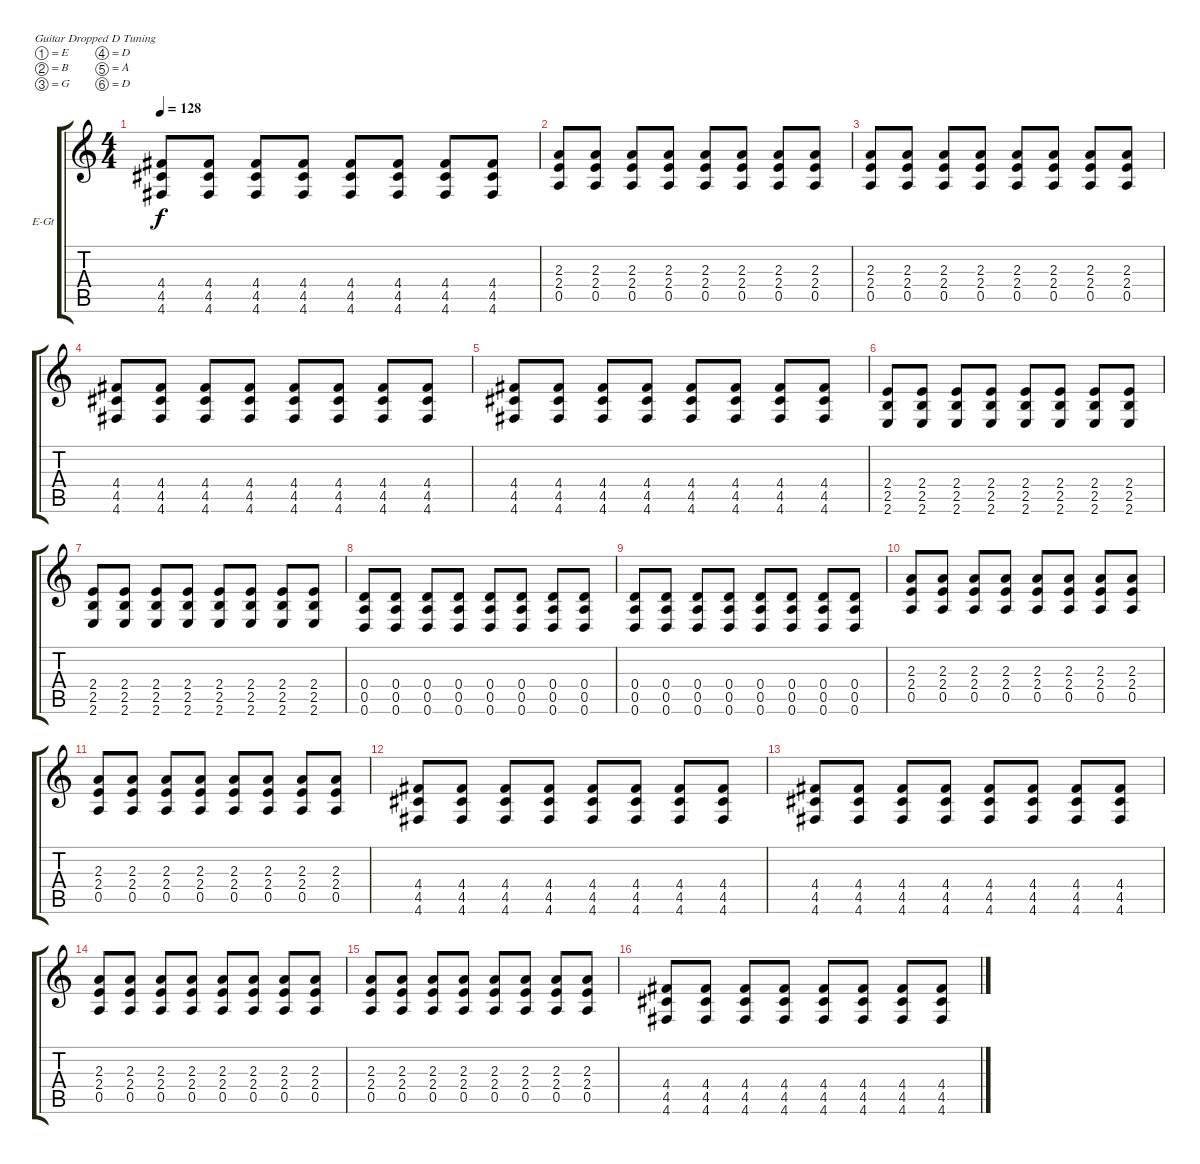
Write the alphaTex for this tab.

\bracketExtendMode groupsimilarinstruments
\firstSystemTrackNameOrientation horizontal
\otherSystemsTrackNameOrientation horizontal
\track ("Overdriven-guitar (Richard)" "E-Gt") {instrument overdrivenguitar}
\staff {score tabs}
\tuning (E4 B3 G3 D3 A2 D2)
\ts (4 4)
\tempo 128
\clef g2
\ks c
(4.4 4.5 4.6).8{dy f} (4.4 4.5 4.6).8 (4.4 4.5 4.6).8 (4.4 4.5 4.6).8 (4.4 4.5 4.6).8 (4.4 4.5 4.6).8 (4.4 4.5 4.6).8 (4.4 4.5 4.6).8 |
(2.3 2.4 0.5).8 (2.3 2.4 0.5).8 (2.3 2.4 0.5).8 (2.3 2.4 0.5).8 (2.3 2.4 0.5).8 (2.3 2.4 0.5).8 (2.3 2.4 0.5).8 (2.3 2.4 0.5).8 |
(2.3 2.4 0.5).8 (2.3 2.4 0.5).8 (2.3 2.4 0.5).8 (2.3 2.4 0.5).8 (2.3 2.4 0.5).8 (2.3 2.4 0.5).8 (2.3 2.4 0.5).8 (2.3 2.4 0.5).8 |
(4.4 4.5 4.6).8 (4.4 4.5 4.6).8 (4.4 4.5 4.6).8 (4.4 4.5 4.6).8 (4.4 4.5 4.6).8 (4.4 4.5 4.6).8 (4.4 4.5 4.6).8 (4.4 4.5 4.6).8 |
(4.4 4.5 4.6).8 (4.4 4.5 4.6).8 (4.4 4.5 4.6).8 (4.4 4.5 4.6).8 (4.4 4.5 4.6).8 (4.4 4.5 4.6).8 (4.4 4.5 4.6).8 (4.4 4.5 4.6).8 |
(2.4 2.5 2.6).8 (2.4 2.5 2.6).8 (2.4 2.5 2.6).8 (2.4 2.5 2.6).8 (2.4 2.5 2.6).8 (2.4 2.5 2.6).8 (2.4 2.5 2.6).8 (2.4 2.5 2.6).8 |
(2.4 2.5 2.6).8 (2.4 2.5 2.6).8 (2.4 2.5 2.6).8 (2.4 2.5 2.6).8 (2.4 2.5 2.6).8 (2.4 2.5 2.6).8 (2.4 2.5 2.6).8 (2.4 2.5 2.6).8 |
(0.4 0.5 0.6).8 (0.4 0.5 0.6).8 (0.4 0.5 0.6).8 (0.4 0.5 0.6).8 (0.4 0.5 0.6).8 (0.4 0.5 0.6).8 (0.4 0.5 0.6).8 (0.4 0.5 0.6).8 |
(0.4 0.5 0.6).8 (0.4 0.5 0.6).8 (0.4 0.5 0.6).8 (0.4 0.5 0.6).8 (0.4 0.5 0.6).8 (0.4 0.5 0.6).8 (0.4 0.5 0.6).8 (0.4 0.5 0.6).8 |
(2.3 2.4 0.5).8 (2.3 2.4 0.5).8 (2.3 2.4 0.5).8 (2.3 2.4 0.5).8 (2.3 2.4 0.5).8 (2.3 2.4 0.5).8 (2.3 2.4 0.5).8 (2.3 2.4 0.5).8 |
(2.3 2.4 0.5).8 (2.3 2.4 0.5).8 (2.3 2.4 0.5).8 (2.3 2.4 0.5).8 (2.3 2.4 0.5).8 (2.3 2.4 0.5).8 (2.3 2.4 0.5).8 (2.3 2.4 0.5).8 |
(4.4 4.5 4.6).8 (4.4 4.5 4.6).8 (4.4 4.5 4.6).8 (4.4 4.5 4.6).8 (4.4 4.5 4.6).8 (4.4 4.5 4.6).8 (4.4 4.5 4.6).8 (4.4 4.5 4.6).8 |
(4.4 4.5 4.6).8 (4.4 4.5 4.6).8 (4.4 4.5 4.6).8 (4.4 4.5 4.6).8 (4.4 4.5 4.6).8 (4.4 4.5 4.6).8 (4.4 4.5 4.6).8 (4.4 4.5 4.6).8 |
(2.3 2.4 0.5).8 (2.3 2.4 0.5).8 (2.3 2.4 0.5).8 (2.3 2.4 0.5).8 (2.3 2.4 0.5).8 (2.3 2.4 0.5).8 (2.3 2.4 0.5).8 (2.3 2.4 0.5).8 |
(2.3 2.4 0.5).8 (2.3 2.4 0.5).8 (2.3 2.4 0.5).8 (2.3 2.4 0.5).8 (2.3 2.4 0.5).8 (2.3 2.4 0.5).8 (2.3 2.4 0.5).8 (2.3 2.4 0.5).8 |
(4.4 4.5 4.6).8 (4.4 4.5 4.6).8 (4.4 4.5 4.6).8 (4.4 4.5 4.6).8 (4.4 4.5 4.6).8 (4.4 4.5 4.6).8 (4.4 4.5 4.6).8 (4.4 4.5 4.6).8
